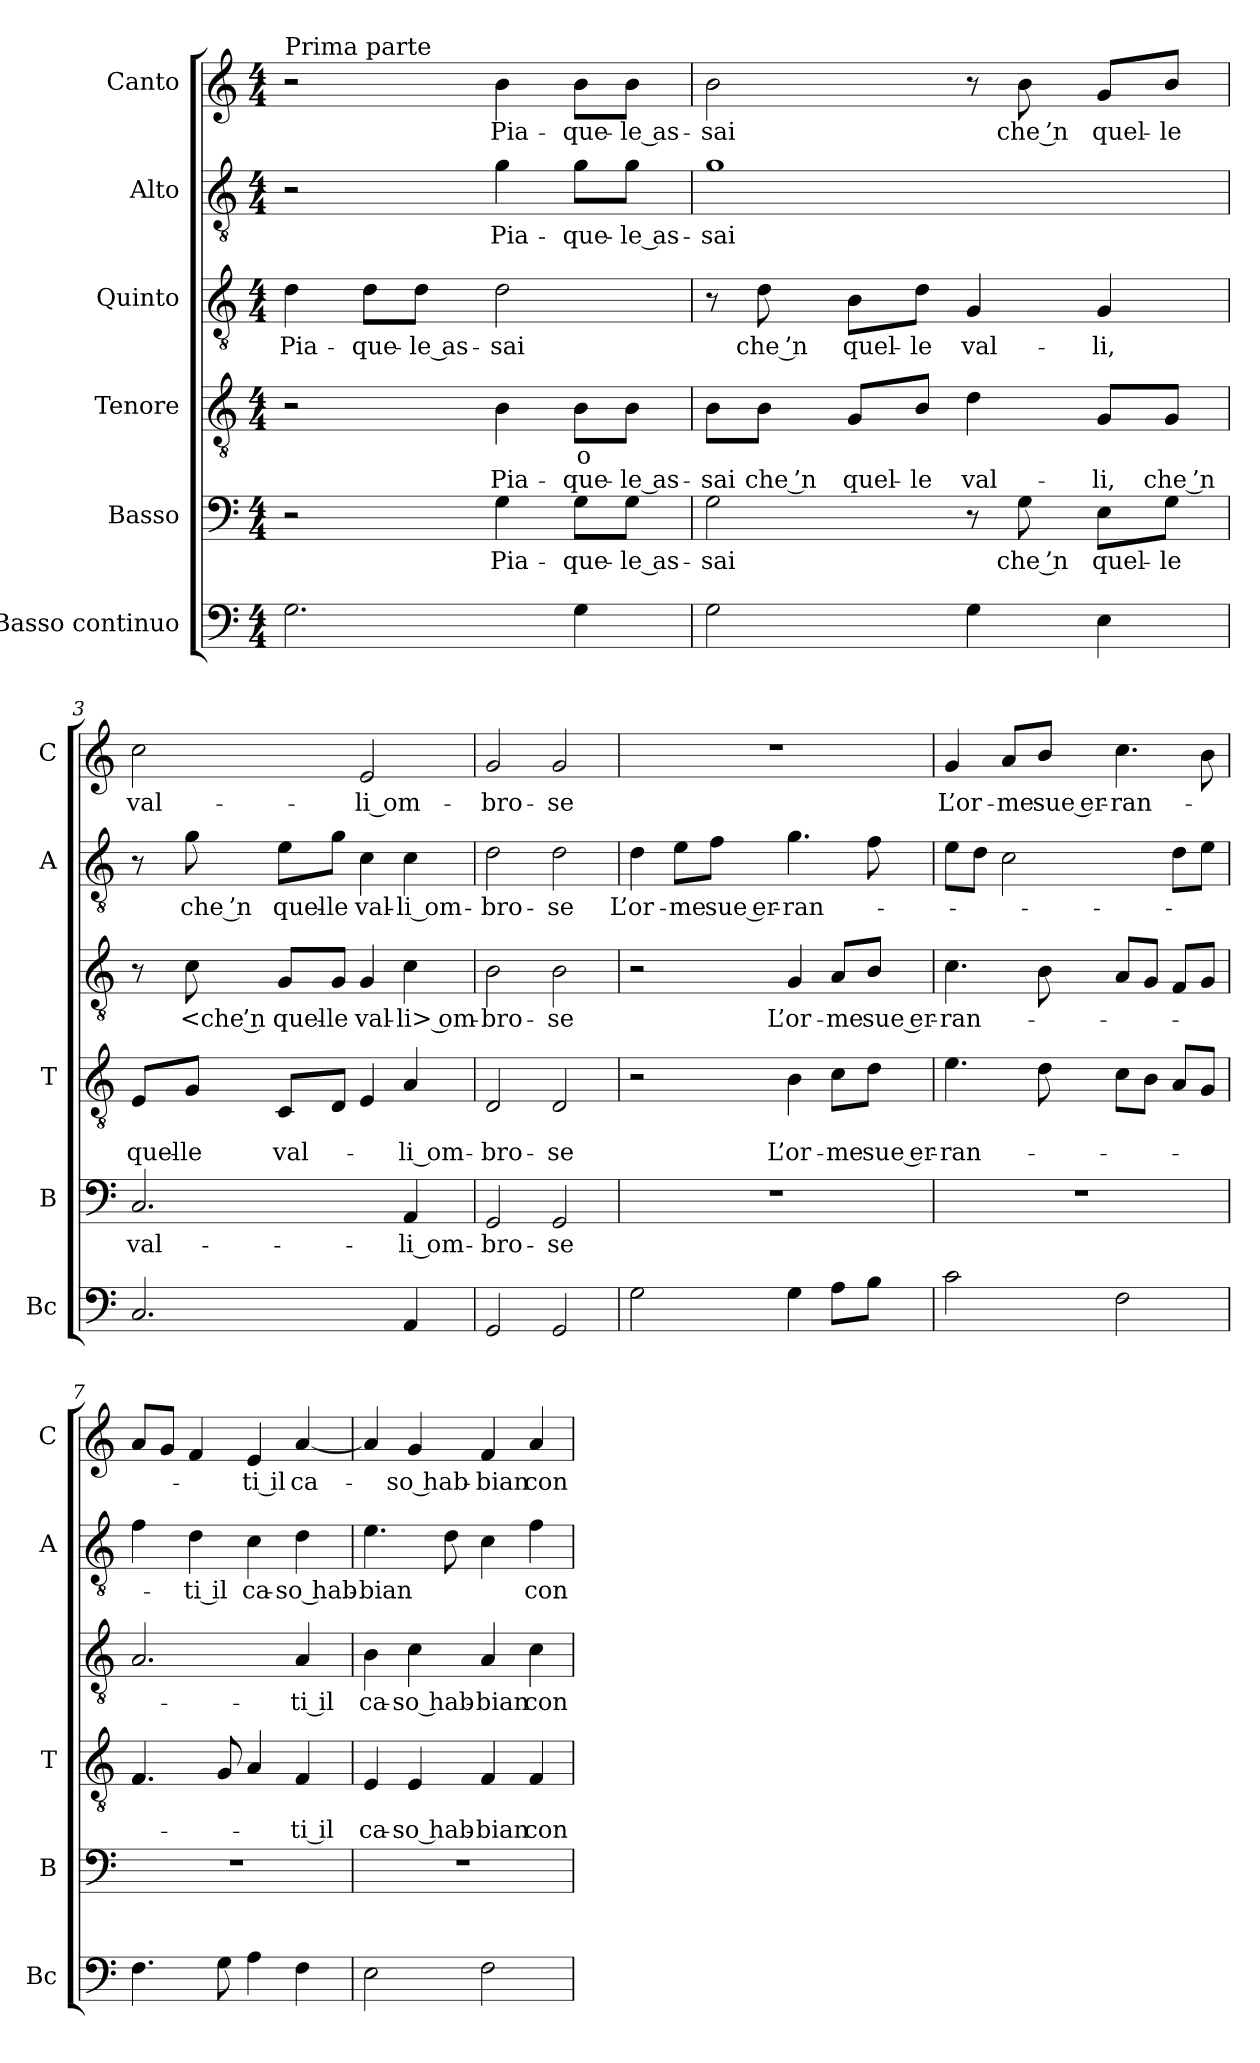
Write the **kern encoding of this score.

**kern	**kern	**text	**kern	**text	**text	**kern	**text	**kern	**text	**kern	**text
*part6	*part5	*part5	*part4	*part4	*part4	*part3	*part3	*part2	*part2	*part1	*part1
*staff6	*staff5	*staff5	*staff4	*staff4	*staff4	*staff3	*staff3	*staff2	*staff2	*staff1	*staff1
*I"Basso continuo	*I"Basso	*	*I"Tenore	*	*	*I"Quinto	*	*I"Alto	*	*I"Canto	*
*I'Bc	*I'B	*	*I'T	*	*	*	*	*I'A	*	*I'C	*
*clefF4	*clefF4	*	*clefGv2	*	*	*clefGv2	*	*clefGv2	*	*clefG2	*
*k[]	*k[]	*	*k[]	*	*	*k[]	*	*k[]	*	*k[]	*
*C:	*C:	*	*C:	*	*	*C:	*	*C:	*	*C:	*
*M4/4	*M4/4	*	*M4/4	*	*	*M4/4	*	*M4/4	*	*M4/4	*
=1	=1	=1	=1	=1	=1	=1	=1	=1	=1	=1	=1
!	!	!	!	!	!	!	!	!	!	!LO:TX:a:t=Prima parte	!
2.G	2r	.	2r	.	.	4d	Pia-	2r	.	2r	.
.	.	.	.	.	.	8d\L	-que-	.	.	.	.
.	.	.	.	.	.	8d\J	-le as-	.	.	.	.
.	4G	Pia-	4B	.	Pia-	2d	-sai	4g	Pia-	4b	Pia-
4G	8G\L	-que-	8B\L	o	-que-	.	.	8g\L	-que-	8b\L	-que-
.	8G\J	-le as-	8B\J	.	-le as-	.	.	8g\J	-le as-	8b\J	-le as-
=2	=2	=2	=2	=2	=2	=2	=2	=2	=2	=2	=2
2G	2G	-sai	8B\L	.	-sai	8r	.	1g	-sai	2b	-sai
.	.	.	8B\J	.	che ’n	8d	che ’n	.	.	.	.
.	.	.	8G/L	.	quel-	8B\L	quel-	.	.	.	.
.	.	.	8B/J	.	-le	8d\J	-le	.	.	.	.
4G	8r	.	4d	.	val-	4G	val-	.	.	8r	.
.	8G	che ’n	.	.	.	.	.	.	.	8b	che ’n
4E	8E\L	quel-	8G/L	.	-li,	4G	-li,	.	.	8g/L	quel-
.	8G\J	-le	8G/J	.	che ’n	.	.	.	.	8b/J	-le
=3	=3	=3	=3	=3	=3	=3	=3	=3	=3	=3	=3
2.C	2.C	val-	8E/L	.	quel-	8r	.	8r	.	2cc	val-
.	.	.	8G/J	.	-le	8c	<che ’n	8g	che ’n	.	.
.	.	.	8C/L	.	val-	8G/L	quel-	8e\L	quel-	.	.
.	.	.	8D/J	.	.	8G/J	-le	8g\J	-le	.	.
.	.	.	4E	.	.	4G	val-	4c	val-	2e	-li om-
4AA	4AA	-li om-	4A	.	-li om-	4c	-li> om-	4c	-li om-	.	.
=4	=4	=4	=4	=4	=4	=4	=4	=4	=4	=4	=4
2GG	2GG	-bro-	2D	.	-bro-	2B	-bro-	2d	-bro-	2g	-bro-
2GG	2GG	-se	2D	.	-se	2B	-se	2d	-se	2g	-se
=5	=5	=5	=5	=5	=5	=5	=5	=5	=5	=5	=5
2G	1r	.	2r	.	.	2r	.	4d	L’or-	1r	.
.	.	.	.	.	.	.	.	8e\L	-me	.	.
.	.	.	.	.	.	.	.	8f\J	sue er-	.	.
4G	.	.	4B	.	L’or-	4G	L’or-	4.g	-ran-	.	.
8A\L	.	.	8c\L	.	-me	8A/L	-me	.	.	.	.
8B\J	.	.	8d\J	.	sue er-	8B/J	sue er-	8f	.	.	.
=6	=6	=6	=6	=6	=6	=6	=6	=6	=6	=6	=6
2c	1r	.	4.e	.	-ran-	4.c	-ran-	8e\L	.	4g	L’or-
.	.	.	.	.	.	.	.	8d\J	.	.	.
.	.	.	.	.	.	.	.	2c	.	8a/L	-me
.	.	.	8d	.	.	8B	.	.	.	8b/J	sue er-
2F	.	.	8c\L	.	.	8A/L	.	.	.	4.cc	-ran-
.	.	.	8B\J	.	.	8G/J	.	.	.	.	.
.	.	.	8A/L	.	.	8F/L	.	8d\L	.	.	.
.	.	.	8G/J	.	.	8G/J	.	8e\J	.	8b	.
=7	=7	=7	=7	=7	=7	=7	=7	=7	=7	=7	=7
4.F	1r	.	4.F	.	.	2.A	.	4f	.	8a/L	.
.	.	.	.	.	.	.	.	.	.	8g/J	.
.	.	.	.	.	.	.	.	4d	-ti il	4f	.
8G	.	.	8G	.	.	.	.	.	.	.	.
4A	.	.	4A	.	.	.	.	4c	ca-	4e	-ti il
4F	.	.	4F	.	-ti il	4A	-ti il	4d	-so hab-	[4a	ca-
=8	=8	=8	=8	=8	=8	=8	=8	=8	=8	=8	=8
2E	1r	.	4E	.	ca-	4B	ca-	4.e	-bian	4a]	.
.	.	.	4E	.	-so hab-	4c	-so hab-	.	.	4g	-so hab-
.	.	.	.	.	.	.	.	8d	.	.	.
2F	.	.	4F	.	-bian	4A	-bian	4c	.	4f	-bian
.	.	.	4F	.	con-	4c	con-	4f	con-	4a	con-
=	=	=	=	=	=	=	=	=	=	=	=
*-	*-	*-	*-	*-	*-	*-	*-	*-	*-	*-	*-
